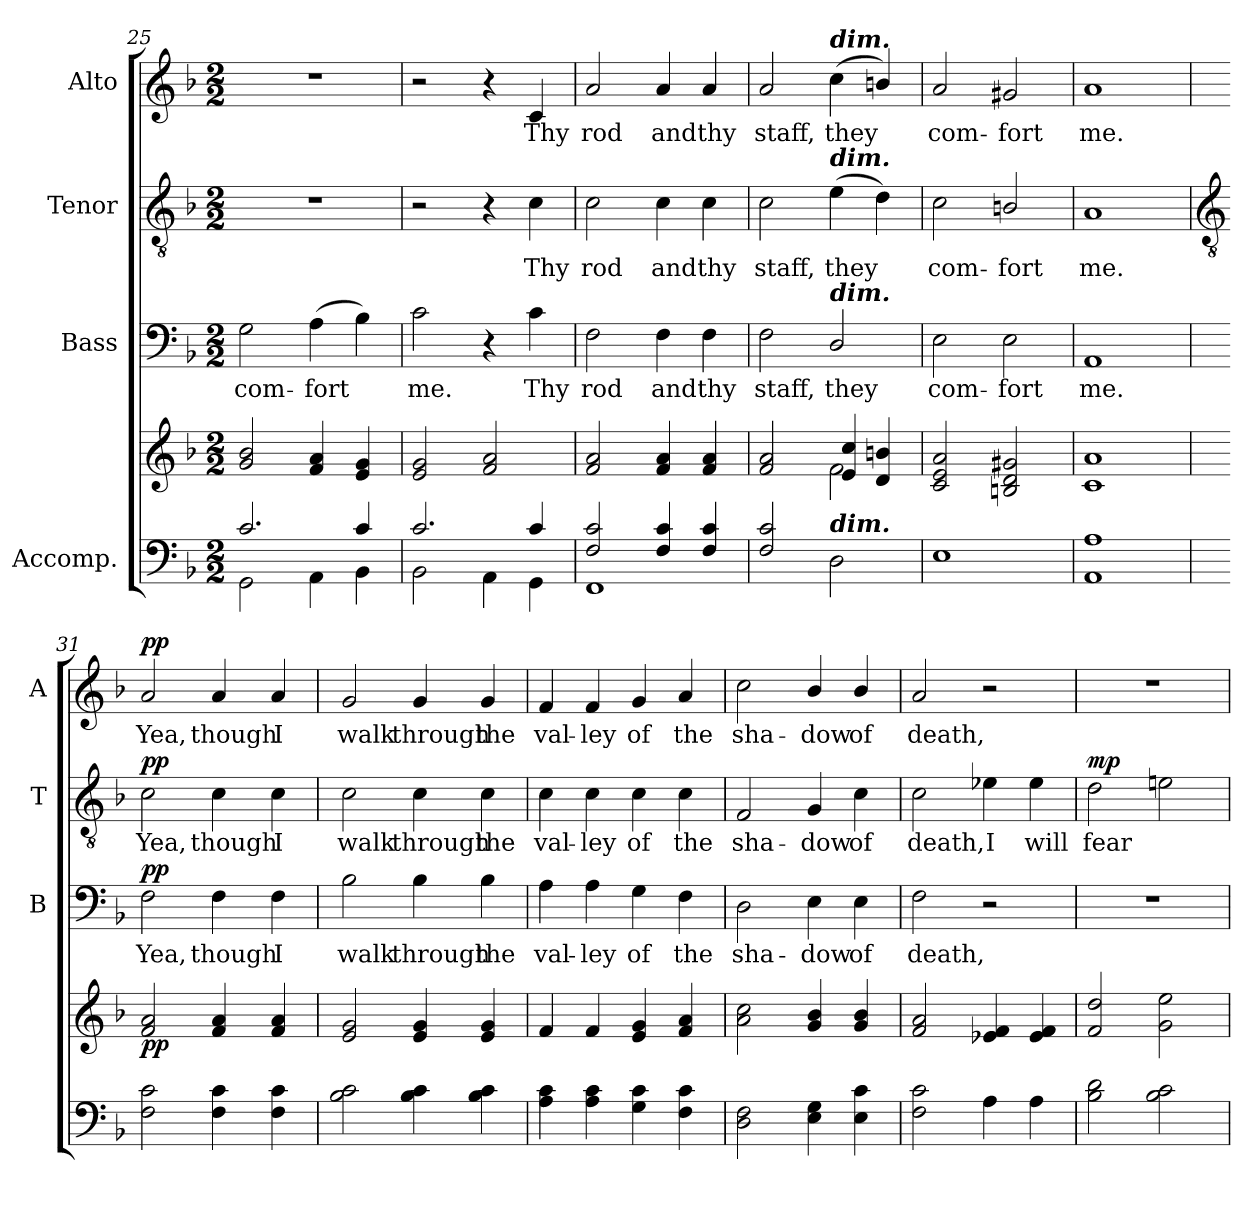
**kern	**kern	**dynam	**kern	**text	**dynam	**kern	**text	**dynam	**kern	**text	**dynam
*part4	*part4	*part4	*part3	*part3	*part3	*part2	*part2	*part2	*part1	*part1	*part1
*staff5	*staff4	*staff4/5	*staff3	*staff3	*staff3	*staff2	*staff2	*staff2	*staff1	*staff1	*staff1
*I"Accomp.	*	*	*I"Bass	*	*	*I"Tenor	*	*	*I"Alto	*	*
*	*	*	*I'B	*	*	*I'T	*	*	*I'A	*	*
*clefF4	*clefG2	*	*clefF4	*	*	*clefGv2	*	*	*clefG2	*	*
*k[b-]	*k[b-]	*	*k[b-]	*	*	*k[b-]	*	*	*k[b-]	*	*
*F:	*F:	*	*F:	*	*	*F:	*	*	*F:	*	*
*M2/2	*M2/2	*	*M2/2	*	*	*M2/2	*	*	*M2/2	*	*
=25	=25	=25	=25	=25	=25	=25	=25	=25	=25	=25	=25
*^	*^	*	*	*	*	*	*	*	*	*	*
!	!	!	!	!	!	!LO:LY:b	!	!	!	!	!	!	!
2.c/	2GG\	1ryy	2g/ 2b-/	.	2G	com-	.	1r	.	.	1r	.	.
!	!	!	!	!	!	!LO:LY:b	!	!	!	!	!	!	!
.	4AA\	.	4f/ 4a/	.	(>4A	-fort	.	.	.	.	.	.	.
4c/	4BB-\	.	4e/ 4g/	.	4B-)	.	.	.	.	.	.	.	.
=26	=26	=26	=26	=26	=26	=26	=26	=26	=26	=26	=26	=26	=26
!	!	!	!	!	!	!LO:LY:b	!	!	!	!	!	!	!
2.c/	2BB-\	1ryy	2e/ 2g/	.	2c	me.	.	2r	.	.	2r	.	.
.	4AA\	.	2f/ 2a/	.	4r	.	.	4r	.	.	4r	.	.
!	!	!	!	!	!	!LO:LY:b	!	!	!LO:LY:b	!	!	!LO:LY:b	!
4c/	4GG\	.	.	.	4c	Thy	.	4c	Thy	.	4c	Thy	.
=27	=27	=27	=27	=27	=27	=27	=27	=27	=27	=27	=27	=27	=27
!	!	!	!	!	!	!LO:LY:b	!	!	!LO:LY:b	!	!	!LO:LY:b	!
2F/ 2c/	1FF	1ryy	2f/ 2a/	.	2F	rod	.	2c	rod	.	2a	rod	.
!	!	!	!	!	!	!LO:LY:b	!	!	!LO:LY:b	!	!	!LO:LY:b	!
4F/ 4c/	.	.	4f/ 4a/	.	4F	and	.	4c	and	.	4a	and	.
!	!	!	!	!	!	!LO:LY:b	!	!	!LO:LY:b	!	!	!LO:LY:b	!
4F/ 4c/	.	.	4f/ 4a/	.	4F	thy	.	4c	thy	.	4a	thy	.
=28	=28	=28	=28	=28	=28	=28	=28	=28	=28	=28	=28	=28	=28
!	!	!	!	!	!	!LO:LY:b	!	!	!LO:LY:b	!	!	!LO:LY:b	!
2F/ 2c/	2ryy	2ryy	2f/ 2a/	.	2F	staff,	.	2c	staff,	.	2a	staff,	.
!	!	!	!	!	!	!	!	!	!	!	!LO:TX:a:Bi:t=dim.	!	!
!	!	!	!	!	!	!	!	!LO:TX:a:Bi:t=dim.	!	!	!	!	!
!	!	!	!	!	!LO:TX:a:Bi:t=dim.	!	!	!	!	!	!	!	!
!LO:TX:a:Bi:t=dim.	!	!	!	!	!	!	!	!	!	!	!	!	!
!	!	!	!	!	!	!LO:LY:b	!	!	!LO:LY:b	!	!	!LO:LY:b	!
2ryy	2D	2f\	4e/ 4cc/	.	2D/	they	.	(>4e	they	.	(<4cc	they	.
.	.	.	4d/ 4bn/	.	.	.	.	4d)	.	.	4bn/)	.	.
=29	=29	=29	=29	=29	=29	=29	=29	=29	=29	=29	=29	=29	=29
!	!	!	!	!	!	!LO:LY:b	!	!	!LO:LY:b	!	!	!LO:LY:b	!
1E/	1ryy	2c/ 2e/ 2a/	1ryy	.	2E	com-	.	2c	com-	.	2a	com-	.
!	!	!	!	!	!	!LO:LY:b	!	!	!LO:LY:b	!	!	!LO:LY:b	!
.	.	2Bn/ 2d/ 2g#X/	.	.	2E	-fort	.	2Bn/	-fort	.	2g#X	-fort	.
=30	=30	=30	=30	=30	=30	=30	=30	=30	=30	=30	=30	=30	=30
!	!	!	!	!	!	!LO:LY:b	!	!	!LO:LY:b	!	!	!LO:LY:b	!
1AA/ 1A/	1ryy	1c/ 1a/	1ryy	.	1AA	me.	.	1A	me.	.	1a	me.	.
*v	*v	*	*	*	*	*	*	*	*	*	*	*	*
*	*v	*v	*	*	*	*	*	*	*	*	*	*
!!LO:LB:g=z
=31	=31	=31	=31	=31	=31	=31	=31	=31	=31	=31	=31
*	*	*	*	*	*	*clefGv2	*	*	*	*	*
*^	*^	*	*	*	*	*	*	*	*	*	*
!	!	!	!	!LO:DY:b	!	!LO:LY:b	!LO:DY:b	!	!LO:LY:b	!LO:DY:b	!	!LO:LY:b	!LO:DY:b
*v	*v	*	*	*	*	*	*	*	*	*	*	*	*
*	*v	*v	*	*	*	*	*	*	*	*	*	*
2F 2c	2f 2a	pp	2F	Yea,	pp	2c	Yea,	pp	2a	Yea,	pp
!	!	!	!	!LO:LY:b	!	!	!LO:LY:b	!	!	!LO:LY:b	!
4F 4c	4f 4a	.	4F	though	.	4c	though	.	4a	though	.
!	!	!	!	!LO:LY:b	!	!	!LO:LY:b	!	!	!LO:LY:b	!
4F 4c	4f 4a	.	4F	I	.	4c	I	.	4a	I	.
=32	=32	=32	=32	=32	=32	=32	=32	=32	=32	=32	=32
!	!	!	!	!LO:LY:b	!	!	!LO:LY:b	!	!	!LO:LY:b	!
2B- 2c	2e 2g	.	2B-	walk	.	2c	walk	.	2g	walk	.
!	!	!	!	!LO:LY:b	!	!	!LO:LY:b	!	!	!LO:LY:b	!
4B- 4c	4e 4g	.	4B-	through	.	4c	through	.	4g	through	.
!	!	!	!	!LO:LY:b	!	!	!LO:LY:b	!	!	!LO:LY:b	!
4B- 4c	4e 4g	.	4B-	the	.	4c	the	.	4g	the	.
=33	=33	=33	=33	=33	=33	=33	=33	=33	=33	=33	=33
!	!	!	!	!LO:LY:b	!	!	!LO:LY:b	!	!	!LO:LY:b	!
4A 4c	4f	.	4A	val-	.	4c	val-	.	4f	val-	.
!	!	!	!	!LO:LY:b	!	!	!LO:LY:b	!	!	!LO:LY:b	!
4A 4c	4f	.	4A	-ley	.	4c	-ley	.	4f	-ley	.
!	!	!	!	!LO:LY:b	!	!	!LO:LY:b	!	!	!LO:LY:b	!
4G 4c	4e 4g	.	4G	of	.	4c	of	.	4g	of	.
!	!	!	!	!LO:LY:b	!	!	!LO:LY:b	!	!	!LO:LY:b	!
4F 4c	4f 4a	.	4F	the	.	4c	the	.	4a	the	.
=34	=34	=34	=34	=34	=34	=34	=34	=34	=34	=34	=34
!	!	!	!	!LO:LY:b	!	!	!LO:LY:b	!	!	!LO:LY:b	!
2D 2F	2a 2cc	.	2D\	sha-	.	2F	sha-	.	2cc	sha-	.
!	!	!	!	!LO:LY:b	!	!	!LO:LY:b	!	!	!LO:LY:b	!
4E 4G	4g 4b-	.	4E	-dow	.	4G	-dow	.	4b-/	-dow	.
!	!	!	!	!LO:LY:b	!	!	!LO:LY:b	!	!	!LO:LY:b	!
4E 4c	4g 4b-	.	4E	of	.	4c	of	.	4b-/	of	.
=35	=35	=35	=35	=35	=35	=35	=35	=35	=35	=35	=35
!	!	!	!	!LO:LY:b	!	!	!LO:LY:b	!	!	!LO:LY:b	!
2F 2c	2f 2a	.	2F	death,	.	2c	death,	.	2a	death,	.
!	!	!	!	!	!	!	!LO:LY:b	!	!	!	!
4A	4e-X 4f	.	2r	.	.	4e-X	I	.	2r	.	.
!	!	!	!	!	!	!	!LO:LY:b	!	!	!	!
4A	4e- 4f	.	.	.	.	4e-	will	.	.	.	.
=36	=36	=36	=36	=36	=36	=36	=36	=36	=36	=36	=36
!	!	!	!	!	!	!	!LO:LY:b	!LO:DY:b	!	!	!
2B- 2d	2f 2dd	.	1r	.	.	2d	fear	mp	1r	.	.
2B- 2c	2g 2ee	.	.	.	.	2en	.	.	.	.	.
=	=	=	=	=	=	=	=	=	=	=	=
*-	*-	*-	*-	*-	*-	*-	*-	*-	*-	*-	*-
